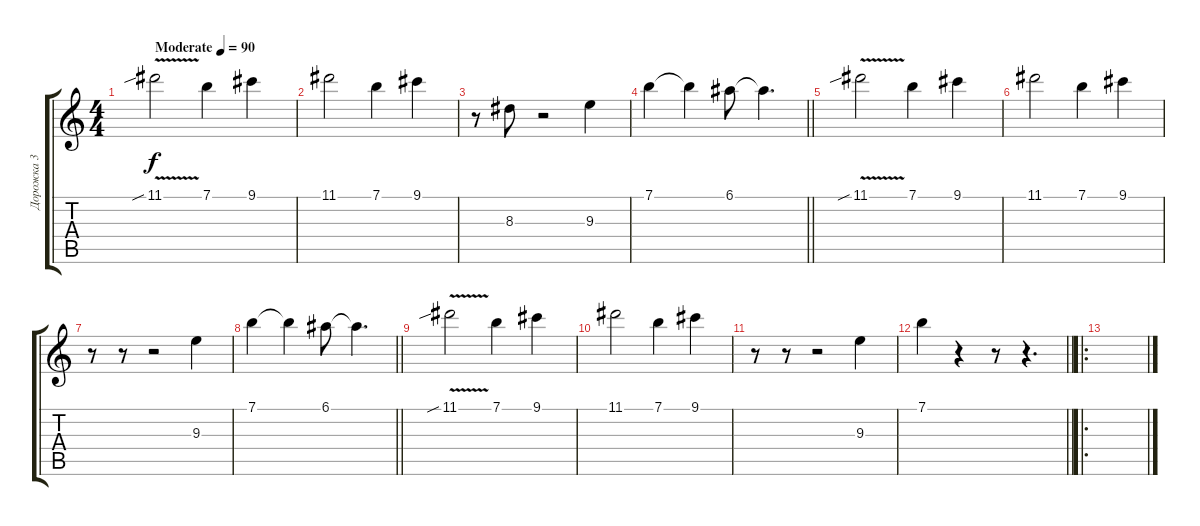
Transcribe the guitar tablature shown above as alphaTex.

\track ("Дорожка 3" "Дорожка 3") {instrument electricguitarjazz}
\staff {score tabs}
\tuning (E4 B3 G3 D3 A2 E2) {hide}
\ts (4 4)
\tempo (90 "Moderate")
\clef g2
\ks c
11.1{v sib}.2{dy f instrument electricguitarjazz} 7.1.4 9.1.4 |
11.1.2 7.1.4 9.1.4 |
r.8 8.3.8 r.2 9.3.4 |
\barLineRight lightlight
7.1.4 7.1{t}.4 6.1.8 6.1{t}.4{d} |
11.1{v sib}.2 7.1.4 9.1.4 |
11.1.2 7.1.4 9.1.4 |
r.8 r.8 r.2 9.3.4 |
\barLineRight lightlight
7.1.4 7.1{t}.4 6.1.8 6.1{t}.4{d} |
11.1{v sib}.2 7.1.4 9.1.4 |
11.1.2 7.1.4 9.1.4 |
r.8 r.8 r.2 9.3.4 |
\barLineRight lightlight
7.1.4 r.4 r.8 r.4{d} |
\ro
